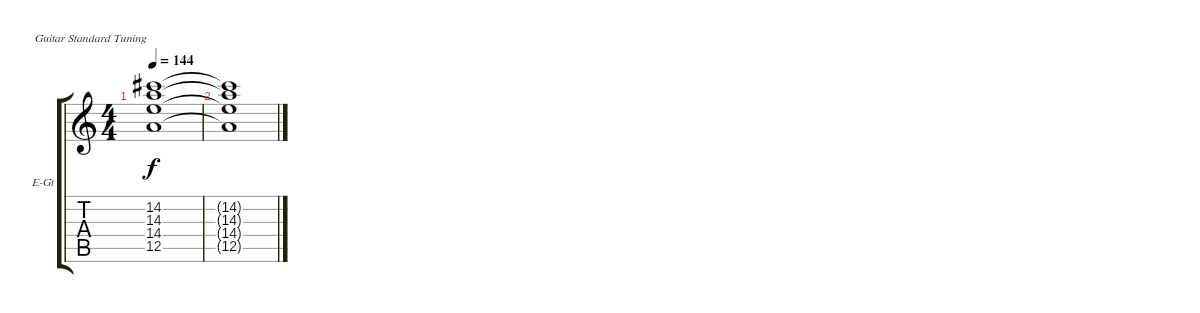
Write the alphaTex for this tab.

\defaultSystemsLayout 4
\bracketExtendMode groupsimilarinstruments
\firstSystemTrackNameOrientation horizontal
\otherSystemsTrackNameOrientation horizontal
\track ("Nick Valensi" "E-Gt") {instrument electricguitarclean}
\staff {score tabs}
\tuning (E4 B3 G3 D3 A2 E2)
\ts (4 4)
\tempo 144
\clef g2
\ks c
(14.2{t} 14.3{t} 14.4{t} 12.5{t}).1{dy f} |
(14.2{t} 14.3{t} 14.4{t} 12.5{t}).1
